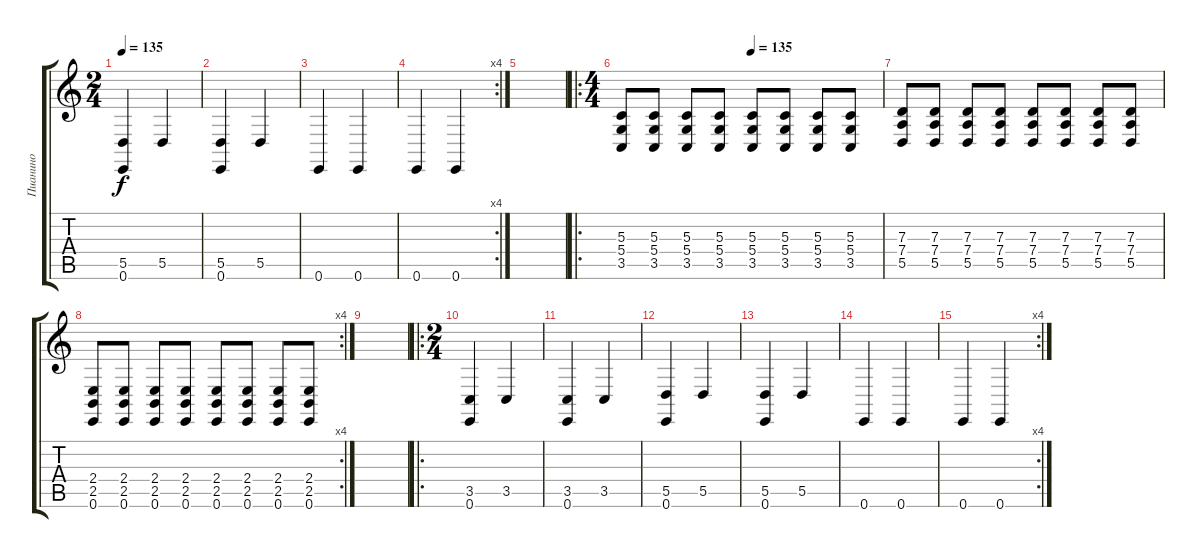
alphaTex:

\track ("Пианино" "Пианино") {instrument acousticgrandpiano}
\staff {score tabs}
\tuning (E4 B3 G3 D3 A2 E2) {hide}
\ts (2 4)
\tempo 135
\clef g2
\ks c
(5.5 0.6).4{dy f} 5.5.4 |
(5.5 0.6).4 5.5.4 |
0.6.4 0.6.4 |
\rc 4
0.6.4 0.6.4 |
|
\ro
\ts (4 4)
\tempo (135 0.5)
(5.3 5.4 3.5).8 (5.3 5.4 3.5).8 (5.3 5.4 3.5).8 (5.3 5.4 3.5).8 (5.3 5.4 3.5).8 (5.3 5.4 3.5).8 (5.3 5.4 3.5).8 (5.3 5.4 3.5).8 |
(7.3 7.4 5.5).8 (7.3 7.4 5.5).8 (7.3 7.4 5.5).8 (7.3 7.4 5.5).8 (7.3 7.4 5.5).8 (7.3 7.4 5.5).8 (7.3 7.4 5.5).8 (7.3 7.4 5.5).8 |
\rc 4
(2.4 2.5 0.6).8 (2.4 2.5 0.6).8 (2.4 2.5 0.6).8 (2.4 2.5 0.6).8 (2.4 2.5 0.6).8 (2.4 2.5 0.6).8 (2.4 2.5 0.6).8 (2.4 2.5 0.6).8 |
|
\ro
\ts (2 4)
(3.5 0.6).4 3.5.4 |
(3.5 0.6).4 3.5.4 |
(5.5 0.6).4 5.5.4 |
(5.5 0.6).4 5.5.4 |
0.6.4 0.6.4 |
\rc 4
0.6.4 0.6.4
